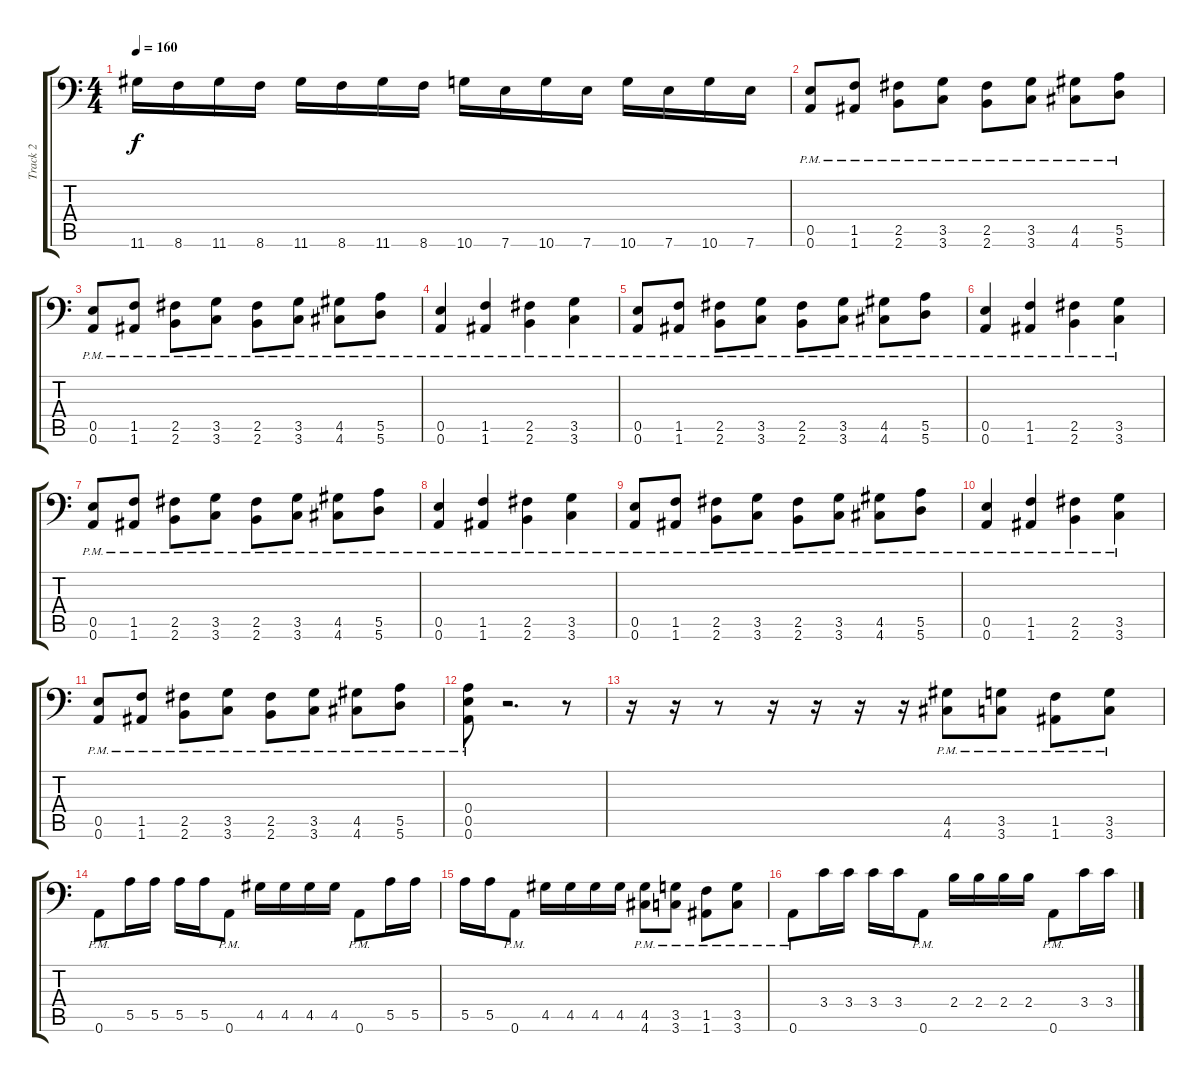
\track ("Track 2" "Track 2") {instrument overdrivenguitar}
\staff {score tabs}
\tuning (B3 Gb3 D3 A2 E2 A1) {hide}
\ts (4 4)
\tempo 160
\clef f4
\ks c
11.6.16{dy f} 8.6.16 11.6.16 8.6.16 11.6.16 8.6.16 11.6.16 8.6.16 10.6.16 7.6.16 10.6.16 7.6.16 10.6.16 7.6.16 10.6.16 7.6.16 |
(0.5{pm} 0.6{pm}).8 (1.5{pm} 1.6{pm}).8 (2.5{pm} 2.6{pm}).8 (3.5{pm} 3.6{pm}).8 (2.5{pm} 2.6{pm}).8 (3.5{pm} 3.6{pm}).8 (4.5{pm} 4.6{pm}).8 (5.5{pm} 5.6{pm}).8 |
(0.5{pm} 0.6{pm}).8 (1.5{pm} 1.6{pm}).8 (2.5{pm} 2.6{pm}).8 (3.5{pm} 3.6{pm}).8 (2.5{pm} 2.6{pm}).8 (3.5{pm} 3.6{pm}).8 (4.5{pm} 4.6{pm}).8 (5.5{pm} 5.6{pm}).8 |
(0.5{pm} 0.6{pm}).4 (1.5{pm} 1.6{pm}).4 (2.5{pm} 2.6{pm}).4 (3.5{pm} 3.6{pm}).4 |
(0.5{pm} 0.6{pm}).8 (1.5{pm} 1.6{pm}).8 (2.5{pm} 2.6{pm}).8 (3.5{pm} 3.6{pm}).8 (2.5{pm} 2.6{pm}).8 (3.5{pm} 3.6{pm}).8 (4.5{pm} 4.6{pm}).8 (5.5{pm} 5.6{pm}).8 |
(0.5{pm} 0.6{pm}).4 (1.5{pm} 1.6{pm}).4 (2.5{pm} 2.6{pm}).4 (3.5{pm} 3.6{pm}).4 |
(0.5{pm} 0.6{pm}).8 (1.5{pm} 1.6{pm}).8 (2.5{pm} 2.6{pm}).8 (3.5{pm} 3.6{pm}).8 (2.5{pm} 2.6{pm}).8 (3.5{pm} 3.6{pm}).8 (4.5{pm} 4.6{pm}).8 (5.5{pm} 5.6{pm}).8 |
(0.5{pm} 0.6{pm}).4 (1.5{pm} 1.6{pm}).4 (2.5{pm} 2.6{pm}).4 (3.5{pm} 3.6{pm}).4 |
(0.5{pm} 0.6{pm}).8 (1.5{pm} 1.6{pm}).8 (2.5{pm} 2.6{pm}).8 (3.5{pm} 3.6{pm}).8 (2.5{pm} 2.6{pm}).8 (3.5{pm} 3.6{pm}).8 (4.5{pm} 4.6{pm}).8 (5.5{pm} 5.6{pm}).8 |
(0.5{pm} 0.6{pm}).4 (1.5{pm} 1.6{pm}).4 (2.5{pm} 2.6{pm}).4 (3.5{pm} 3.6{pm}).4 |
(0.5{pm} 0.6{pm}).8 (1.5{pm} 1.6{pm}).8 (2.5{pm} 2.6{pm}).8 (3.5{pm} 3.6{pm}).8 (2.5{pm} 2.6{pm}).8 (3.5{pm} 3.6{pm}).8 (4.5{pm} 4.6{pm}).8 (5.5{pm} 5.6{pm}).8 |
(0.4 0.5 0.6{pm}).8 r.2{d} r.8 |
r.16 r.16 r.8 r.16 r.16 r.16 r.16 (4.5{pm} 4.6{pm}).8 (3.5{pm} 3.6{pm}).8 (1.5{pm} 1.6{pm}).8 (3.5{pm} 3.6{pm}).8 |
0.6{pm}.8 5.5.16 5.5.16 5.5.16 5.5.16 0.6{pm}.8 4.5.16 4.5.16 4.5.16 4.5.16 0.6{pm}.8 5.5.16 5.5.16 |
5.5.16 5.5.16 0.6{pm}.8 4.5.16 4.5.16 4.5.16 4.5.16 (4.5{pm} 4.6{pm}).8 (3.5{pm} 3.6{pm}).8 (1.5{pm} 1.6{pm}).8 (3.5{pm} 3.6{pm}).8 |
0.6{pm}.8 3.4.16 3.4.16 3.4.16 3.4.16 0.6{pm}.8 2.4.16 2.4.16 2.4.16 2.4.16 0.6{pm}.8 3.4.16 3.4.16
